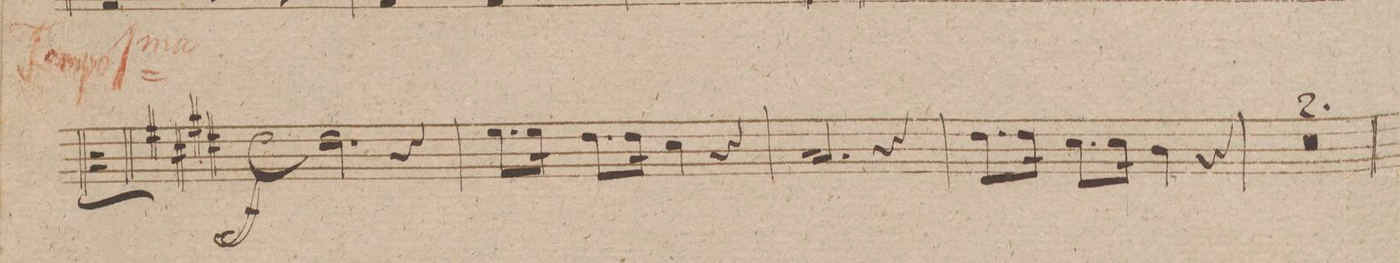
**kern	**dynam
*I"Viola.	*
*clefC3	*
*k[f#c#g#d#]	*
*met(c)	*
*M4/4	*
2.e\	ff
4r	.
=159	=159
8.f#\L	.
16f#\Jk	.
8.e\L	.
16e\Jk	.
4d#\	.
4r	.
=160	=160
2.B/	.
4r	.
=161	=161
8.e\L	.
16e\Jk	.
8.d#\L	.
16d#\Jk	.
4c#\	.
4r	.
=162	=162
0r	.
=163	=163
=164	=164
*-	*-
